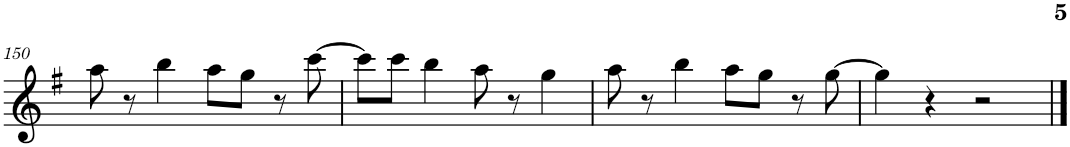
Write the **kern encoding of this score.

**kern
*part1
*staff1
*I"Piano
*I'Pno.
*clefG2
*k[f#]
*M4/4
=149
8ccc\L]
8ccc\J
4bb\
8aa\
8r
4gg\
!!LO:PB:g=z
=150
8aa\
8r
4bb\
8aa\L
8gg\J
8r
[8ccc\
=151
8ccc\L]
8ccc\J
4bb\
8aa\
8r
4gg\
=152
8aa\
8r
4bb\
8aa\L
8gg\J
8r
[8gg\
=
*-
